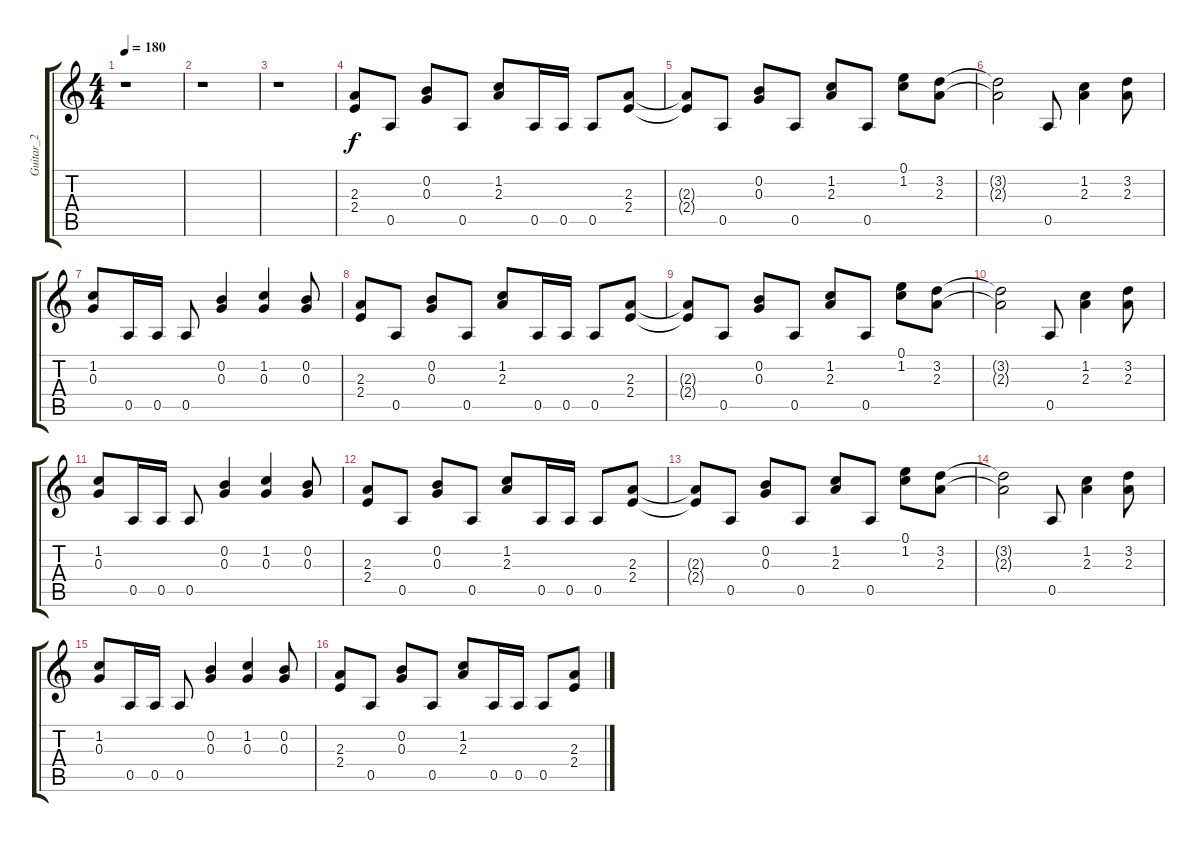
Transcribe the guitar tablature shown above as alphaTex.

\track ("Guitar_2" "Guitar_2") {instrument distortionguitar}
\staff {score tabs}
\tuning (E4 B3 G3 D3 A2 E2) {hide}
\ts (4 4)
\tempo 180
\clef g2
\ks c
r.1{dy f instrument distortionguitar} |
r.1 |
r.1 |
(2.3 2.4).8 0.5.8 (0.2 0.3).8 0.5.8 (1.2 2.3).8 0.5.16 0.5.16 0.5.8 (2.3 2.4).8 |
(2.3{t} 2.4{t}).8 0.5.8 (0.2 0.3).8 0.5.8 (1.2 2.3).8 0.5.8 (0.1 1.2).8 (3.2 2.3).8 |
(3.2{t} 2.3{t}).2 0.5.8 (1.2 2.3).4 (3.2 2.3).8 |
(1.2 0.3).8 0.5.16 0.5.16 0.5.8 (0.2 0.3).4 (1.2 0.3).4 (0.2 0.3).8 |
(2.3 2.4).8 0.5.8 (0.2 0.3).8 0.5.8 (1.2 2.3).8 0.5.16 0.5.16 0.5.8 (2.3 2.4).8 |
(2.3{t} 2.4{t}).8 0.5.8 (0.2 0.3).8 0.5.8 (1.2 2.3).8 0.5.8 (0.1 1.2).8 (3.2 2.3).8 |
(3.2{t} 2.3{t}).2 0.5.8 (1.2 2.3).4 (3.2 2.3).8 |
(1.2 0.3).8 0.5.16 0.5.16 0.5.8 (0.2 0.3).4 (1.2 0.3).4 (0.2 0.3).8 |
(2.3 2.4).8 0.5.8 (0.2 0.3).8 0.5.8 (1.2 2.3).8 0.5.16 0.5.16 0.5.8 (2.3 2.4).8 |
(2.3{t} 2.4{t}).8 0.5.8 (0.2 0.3).8 0.5.8 (1.2 2.3).8 0.5.8 (0.1 1.2).8 (3.2 2.3).8 |
(3.2{t} 2.3{t}).2 0.5.8 (1.2 2.3).4 (3.2 2.3).8 |
(1.2 0.3).8 0.5.16 0.5.16 0.5.8 (0.2 0.3).4 (1.2 0.3).4 (0.2 0.3).8 |
(2.3 2.4).8 0.5.8 (0.2 0.3).8 0.5.8 (1.2 2.3).8 0.5.16 0.5.16 0.5.8 (2.3 2.4).8
